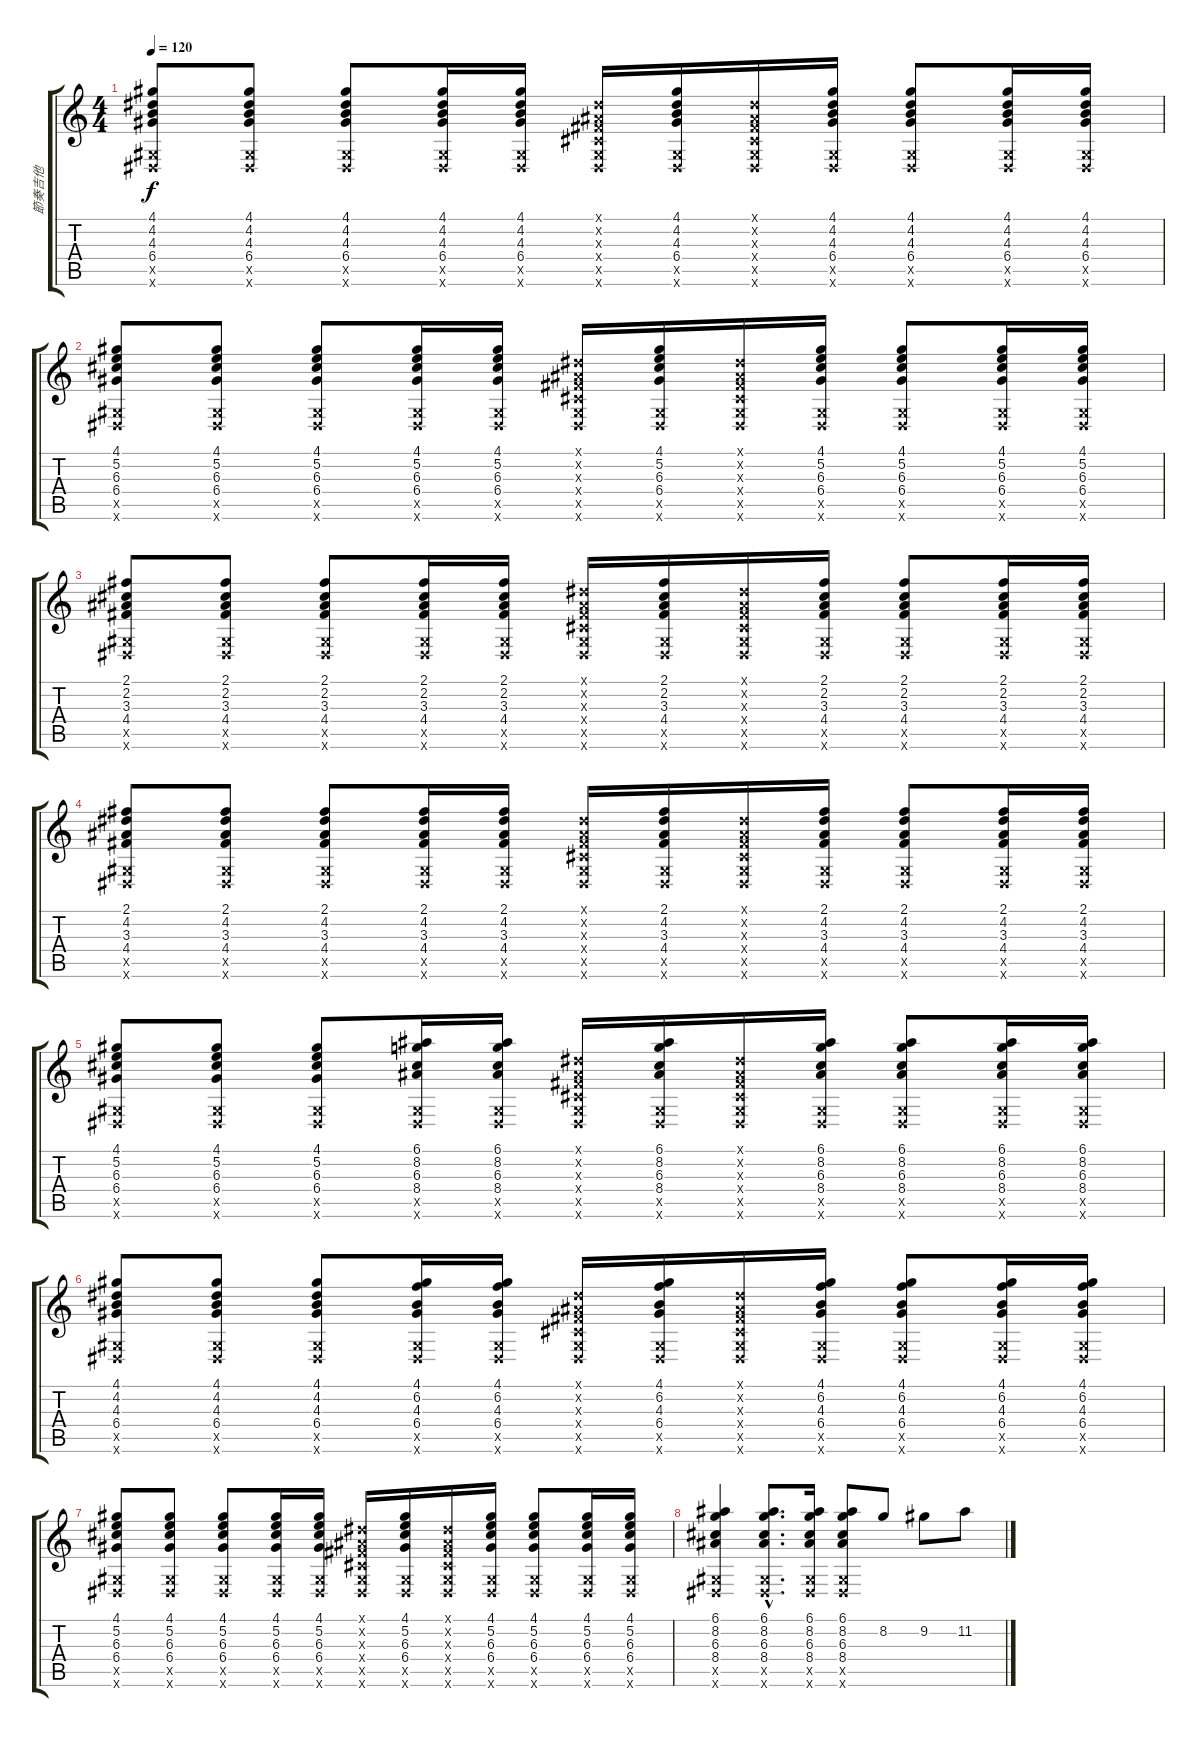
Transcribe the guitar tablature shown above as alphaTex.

\track ("節奏吉他" "節奏吉他") {instrument acousticguitarsteel}
\staff {score tabs}
\tuning (E4 B3 G3 D3 A2 E2) {hide}
\ts (4 4)
\tempo 120
\clef g2
\ks c
(4.1 4.2 4.3 6.4 -1.5{x} -1.6{x}).8{dy f instrument acousticguitarsteel} (4.1 4.2 4.3 6.4 -1.5{x} -1.6{x}).8 (4.1 4.2 4.3 6.4 -1.5{x} -1.6{x}).8 (4.1 4.2 4.3 6.4 -1.5{x} -1.6{x}).16 (4.1 4.2 4.3 6.4 -1.5{x} -1.6{x}).16 (-1.1{x} -1.2{x} -1.3{x} -1.4{x} -1.5{x} -1.6{x}).16 (4.1 4.2 4.3 6.4 -1.5{x} -1.6{x}).16 (-1.1{x} -1.2{x} -1.3{x} -1.4{x} -1.5{x} -1.6{x}).16 (4.1 4.2 4.3 6.4 -1.5{x} -1.6{x}).16 (4.1 4.2 4.3 6.4 -1.5{x} -1.6{x}).8 (4.1 4.2 4.3 6.4 -1.5{x} -1.6{x}).16 (4.1 4.2 4.3 6.4 -1.5{x} -1.6{x}).16 |
(4.1 5.2 6.3 6.4 -1.5{x} -1.6{x}).8 (4.1 5.2 6.3 6.4 -1.5{x} -1.6{x}).8 (4.1 5.2 6.3 6.4 -1.5{x} -1.6{x}).8 (4.1 5.2 6.3 6.4 -1.5{x} -1.6{x}).16 (4.1 5.2 6.3 6.4 -1.5{x} -1.6{x}).16 (-1.1{x} -1.2{x} -1.3{x} -1.4{x} -1.5{x} -1.6{x}).16 (4.1 5.2 6.3 6.4 -1.5{x} -1.6{x}).16 (-1.1{x} -1.2{x} -1.3{x} -1.4{x} -1.5{x} -1.6{x}).16 (4.1 5.2 6.3 6.4 -1.5{x} -1.6{x}).16 (4.1 5.2 6.3 6.4 -1.5{x} -1.6{x}).8 (4.1 5.2 6.3 6.4 -1.5{x} -1.6{x}).16 (4.1 5.2 6.3 6.4 -1.5{x} -1.6{x}).16 |
(2.1 2.2 3.3 4.4 -1.5{x} -1.6{x}).8 (2.1 2.2 3.3 4.4 -1.5{x} -1.6{x}).8 (2.1 2.2 3.3 4.4 -1.5{x} -1.6{x}).8 (2.1 2.2 3.3 4.4 -1.5{x} -1.6{x}).16 (2.1 2.2 3.3 4.4 -1.5{x} -1.6{x}).16 (-1.1{x} -1.2{x} -1.3{x} -1.4{x} -1.5{x} -1.6{x}).16 (2.1 2.2 3.3 4.4 -1.5{x} -1.6{x}).16 (-1.1{x} -1.2{x} -1.3{x} -1.4{x} -1.5{x} -1.6{x}).16 (2.1 2.2 3.3 4.4 -1.5{x} -1.6{x}).16 (2.1 2.2 3.3 4.4 -1.5{x} -1.6{x}).8 (2.1 2.2 3.3 4.4 -1.5{x} -1.6{x}).16 (2.1 2.2 3.3 4.4 -1.5{x} -1.6{x}).16 |
(2.1 4.2 3.3 4.4 -1.5{x} -1.6{x}).8 (2.1 4.2 3.3 4.4 -1.5{x} -1.6{x}).8 (2.1 4.2 3.3 4.4 -1.5{x} -1.6{x}).8 (2.1 4.2 3.3 4.4 -1.5{x} -1.6{x}).16 (2.1 4.2 3.3 4.4 -1.5{x} -1.6{x}).16 (-1.1{x} -1.2{x} -1.3{x} -1.4{x} -1.5{x} -1.6{x}).16 (2.1 4.2 3.3 4.4 -1.5{x} -1.6{x}).16 (-1.1{x} -1.2{x} -1.3{x} -1.4{x} -1.5{x} -1.6{x}).16 (2.1 4.2 3.3 4.4 -1.5{x} -1.6{x}).16 (2.1 4.2 3.3 4.4 -1.5{x} -1.6{x}).8 (2.1 4.2 3.3 4.4 -1.5{x} -1.6{x}).16 (2.1 4.2 3.3 4.4 -1.5{x} -1.6{x}).16 |
(4.1 5.2 6.3 6.4 -1.5{x} -1.6{x}).8 (4.1 5.2 6.3 6.4 -1.5{x} -1.6{x}).8 (4.1 5.2 6.3 6.4 -1.5{x} -1.6{x}).8 (6.1 8.2 6.3 8.4 -1.5{x} -1.6{x}).16 (6.1 8.2 6.3 8.4 -1.5{x} -1.6{x}).16 (-1.1{x} -1.2{x} -1.3{x} -1.4{x} -1.5{x} -1.6{x}).16 (6.1 8.2 6.3 8.4 -1.5{x} -1.6{x}).16 (-1.1{x} -1.2{x} -1.3{x} -1.4{x} -1.5{x} -1.6{x}).16 (6.1 8.2 6.3 8.4 -1.5{x} -1.6{x}).16 (6.1 8.2 6.3 8.4 -1.5{x} -1.6{x}).8 (6.1 8.2 6.3 8.4 -1.5{x} -1.6{x}).16 (6.1 8.2 6.3 8.4 -1.5{x} -1.6{x}).16 |
(4.1 4.2 4.3 6.4 -1.5{x} -1.6{x}).8 (4.1 4.2 4.3 6.4 -1.5{x} -1.6{x}).8 (4.1 4.2 4.3 6.4 -1.5{x} -1.6{x}).8 (4.1 6.2 4.3 6.4 -1.5{x} -1.6{x}).16 (4.1 6.2 4.3 6.4 -1.5{x} -1.6{x}).16 (-1.1{x} -1.2{x} -1.3{x} -1.4{x} -1.5{x} -1.6{x}).16 (4.1 6.2 4.3 6.4 -1.5{x} -1.6{x}).16 (-1.1{x} -1.2{x} -1.3{x} -1.4{x} -1.5{x} -1.6{x}).16 (4.1 6.2 4.3 6.4 -1.5{x} -1.6{x}).16 (4.1 6.2 4.3 6.4 -1.5{x} -1.6{x}).8 (4.1 6.2 4.3 6.4 -1.5{x} -1.6{x}).16 (4.1 6.2 4.3 6.4 -1.5{x} -1.6{x}).16 |
(4.1 5.2 6.3 6.4 -1.5{x} -1.6{x}).8 (4.1 5.2 6.3 6.4 -1.5{x} -1.6{x}).8 (4.1 5.2 6.3 6.4 -1.5{x} -1.6{x}).8 (4.1 5.2 6.3 6.4 -1.5{x} -1.6{x}).16 (4.1 5.2 6.3 6.4 -1.5{x} -1.6{x}).16 (-1.1{x} -1.2{x} -1.3{x} -1.4{x} -1.5{x} -1.6{x}).16 (4.1 5.2 6.3 6.4 -1.5{x} -1.6{x}).16 (-1.1{x} -1.2{x} -1.3{x} -1.4{x} -1.5{x} -1.6{x}).16 (4.1 5.2 6.3 6.4 -1.5{x} -1.6{x}).16 (4.1 5.2 6.3 6.4 -1.5{x} -1.6{x}).8 (4.1 5.2 6.3 6.4 -1.5{x} -1.6{x}).16 (4.1 5.2 6.3 6.4 -1.5{x} -1.6{x}).16 |
(6.1 8.2 6.3 8.4 -1.5{x} -1.6{x}).4 (6.1{hac} 8.2{hac} 6.3{hac} 8.4{hac} -1.5{hac x} -1.6{hac x}).8{d} (6.1 8.2 6.3 8.4 -1.5{x} -1.6{x}).16 (6.1 8.2 6.3 8.4 -1.5{x} -1.6{x}).8 8.2.8 9.2.8 11.2.8
